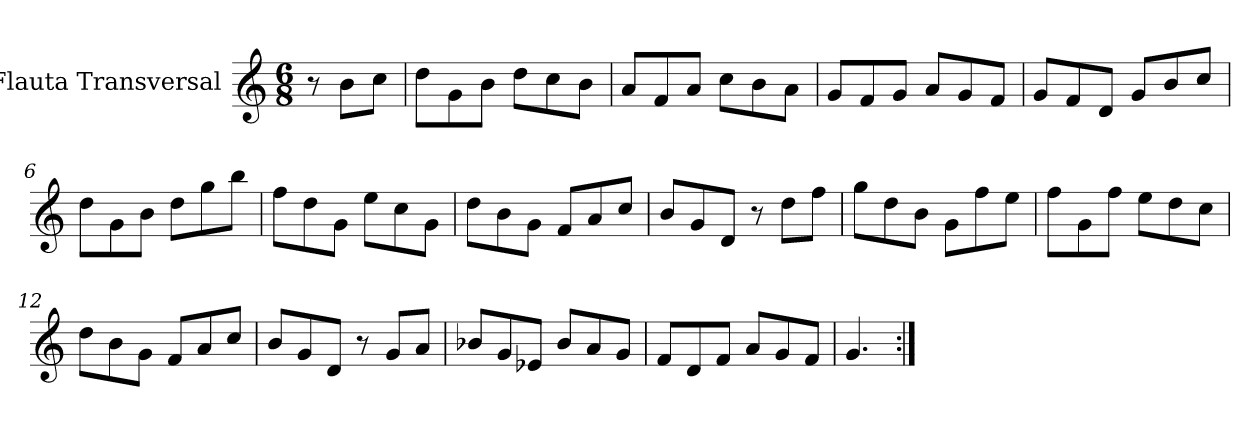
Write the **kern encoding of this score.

**kern
*part1
*staff1
*I"Flauta Transversal
*I'Fl.
*clefG2
*k[]
*M6/8
=1
8r
*MM180
8b\L
8cc\J
=2
8dd\L
8g\
8b\J
8dd\L
8cc\
8b\J
=3
8a/L
8f/
8a/J
8cc\L
8b\
8a\J
=4
8g/L
8f/
8g/J
8a/L
8g/
8f/J
=5
8g/L
8f/
8d/J
8g/L
8b/
8cc/J
=6
8dd\L
8g\
8b\J
8dd\L
8gg\
8bb\J
=7
8ff\L
8dd\
8g\J
8ee\L
8cc\
8g\J
!!LO:LB:g=z
=8
8dd\L
8b\
8g\J
8f/L
8a/
8cc/J
=9
8b/L
8g/
8d/J
8r
8dd\L
8ff\J
=10
8gg\L
8dd\
8b\J
8g\L
8ff\
8ee\J
=11
8ff\L
8g\
8ff\J
8ee\L
8dd\
8cc\J
=12
8dd\L
8b\
8g\J
8f/L
8a/
8cc/J
=13
8b/L
8g/
8d/J
8r
8g/L
8a/J
=14
8b-X/L
8g/
8e-X/J
8b-/L
8a/
8g/J
!!LO:LB:g=z
=15
8f/L
8d/
8f/J
8a/L
8g/
8f/J
=16
4.g/
=:|!
*-
